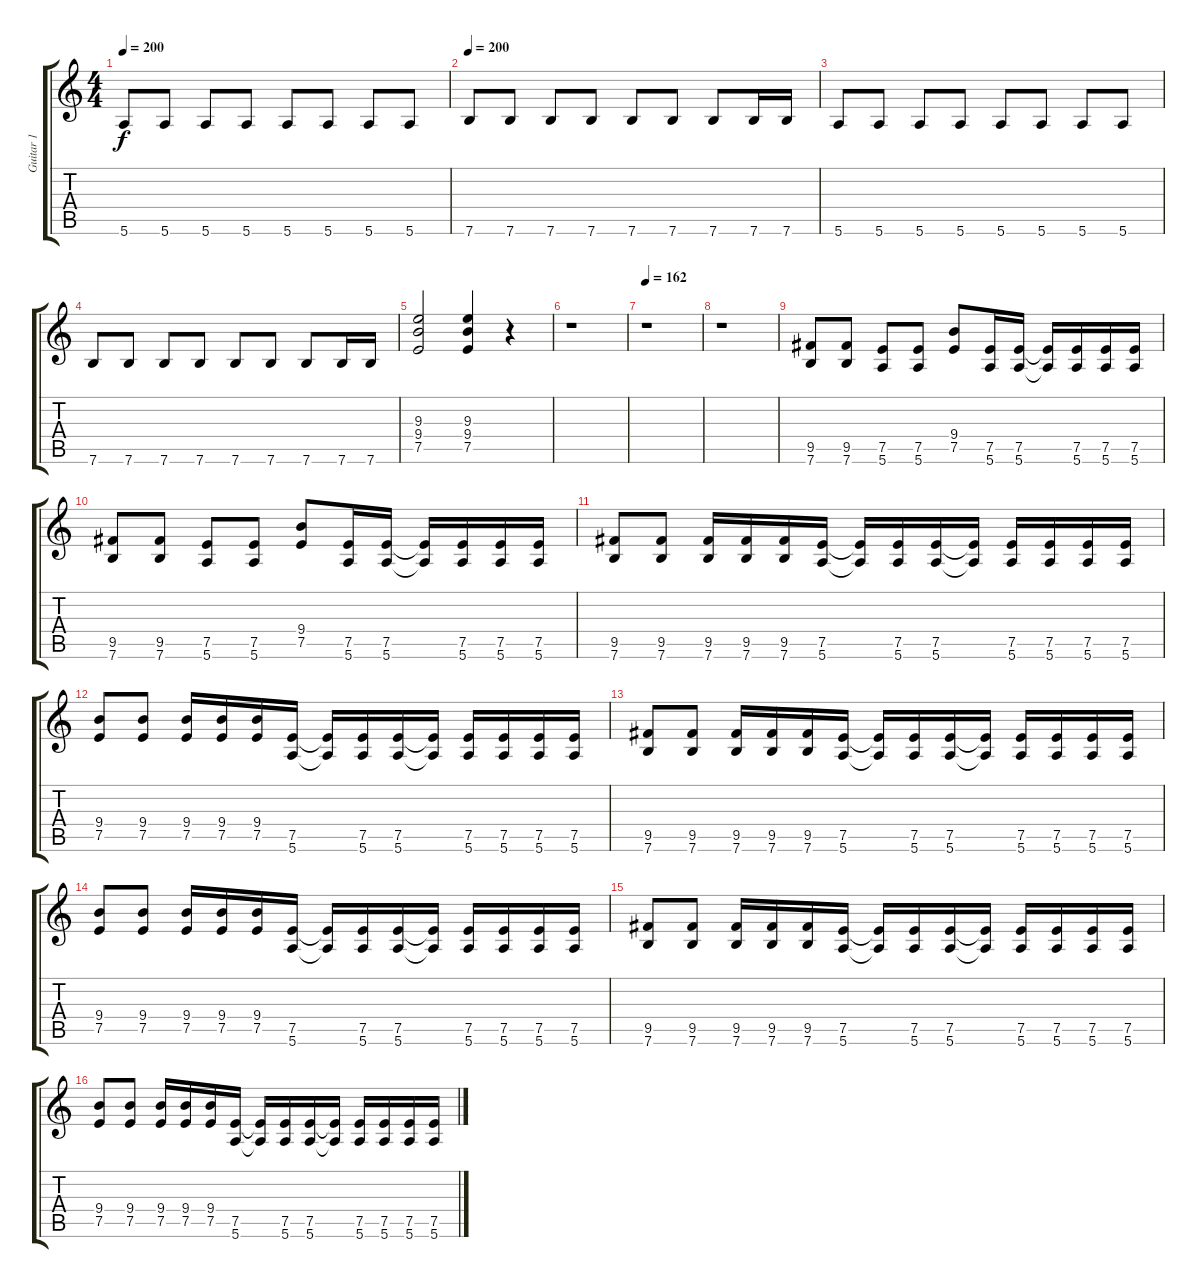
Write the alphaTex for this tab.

\track ("Guitar 1" "Guitar 1") {instrument overdrivenguitar}
\staff {score tabs}
\tuning (E4 B3 G3 D3 A2 E2) {hide}
\ts (4 4)
\tempo 200
\clef g2
\ks c
5.6.8{dy f} 5.6.8 5.6.8 5.6.8 5.6.8 5.6.8 5.6.8 5.6.8 |
\tempo 200
7.6.8 7.6.8 7.6.8 7.6.8 7.6.8 7.6.8 7.6.8 7.6.16 7.6.16 |
5.6.8 5.6.8 5.6.8 5.6.8 5.6.8 5.6.8 5.6.8 5.6.8 |
7.6.8 7.6.8 7.6.8 7.6.8 7.6.8 7.6.8 7.6.8 7.6.16 7.6.16 |
(9.3 9.4 7.5).2 (9.3 9.4 7.5).4 r.4 |
r.1 |
\section ("" "")
\tempo 162
r.1 |
r.1 |
(9.5 7.6).8 (9.5 7.6).8 (7.5 5.6).8 (7.5 5.6).8 (9.4 7.5).8 (7.5 5.6).16 (7.5 5.6).16 (7.5{t} 5.6{t}).16 (7.5 5.6).16 (7.5 5.6).16 (7.5 5.6).16 |
(9.5 7.6).8 (9.5 7.6).8 (7.5 5.6).8 (7.5 5.6).8 (9.4 7.5).8 (7.5 5.6).16 (7.5 5.6).16 (7.5{t} 5.6{t}).16 (7.5 5.6).16 (7.5 5.6).16 (7.5 5.6).16 |
\section ("" "")
(9.5 7.6).8 (9.5 7.6).8 (9.5 7.6).16 (9.5 7.6).16 (9.5 7.6).16 (7.5 5.6).16 (7.5{t} 5.6{t}).16 (7.5 5.6).16 (7.5 5.6).16 (7.5{t} 5.6{t}).16 (7.5 5.6).16 (7.5 5.6).16 (7.5 5.6).16 (7.5 5.6).16 |
(9.4 7.5).8 (9.4 7.5).8 (9.4 7.5).16 (9.4 7.5).16 (9.4 7.5).16 (7.5 5.6).16 (7.5{t} 5.6{t}).16 (7.5 5.6).16 (7.5 5.6).16 (7.5{t} 5.6{t}).16 (7.5 5.6).16 (7.5 5.6).16 (7.5 5.6).16 (7.5 5.6).16 |
(9.5 7.6).8 (9.5 7.6).8 (9.5 7.6).16 (9.5 7.6).16 (9.5 7.6).16 (7.5 5.6).16 (7.5{t} 5.6{t}).16 (7.5 5.6).16 (7.5 5.6).16 (7.5{t} 5.6{t}).16 (7.5 5.6).16 (7.5 5.6).16 (7.5 5.6).16 (7.5 5.6).16 |
(9.4 7.5).8 (9.4 7.5).8 (9.4 7.5).16 (9.4 7.5).16 (9.4 7.5).16 (7.5 5.6).16 (7.5{t} 5.6{t}).16 (7.5 5.6).16 (7.5 5.6).16 (7.5{t} 5.6{t}).16 (7.5 5.6).16 (7.5 5.6).16 (7.5 5.6).16 (7.5 5.6).16 |
(9.5 7.6).8 (9.5 7.6).8 (9.5 7.6).16 (9.5 7.6).16 (9.5 7.6).16 (7.5 5.6).16 (7.5{t} 5.6{t}).16 (7.5 5.6).16 (7.5 5.6).16 (7.5{t} 5.6{t}).16 (7.5 5.6).16 (7.5 5.6).16 (7.5 5.6).16 (7.5 5.6).16 |
(9.4 7.5).8 (9.4 7.5).8 (9.4 7.5).16 (9.4 7.5).16 (9.4 7.5).16 (7.5 5.6).16 (7.5{t} 5.6{t}).16 (7.5 5.6).16 (7.5 5.6).16 (7.5{t} 5.6{t}).16 (7.5 5.6).16 (7.5 5.6).16 (7.5 5.6).16 (7.5 5.6).16
